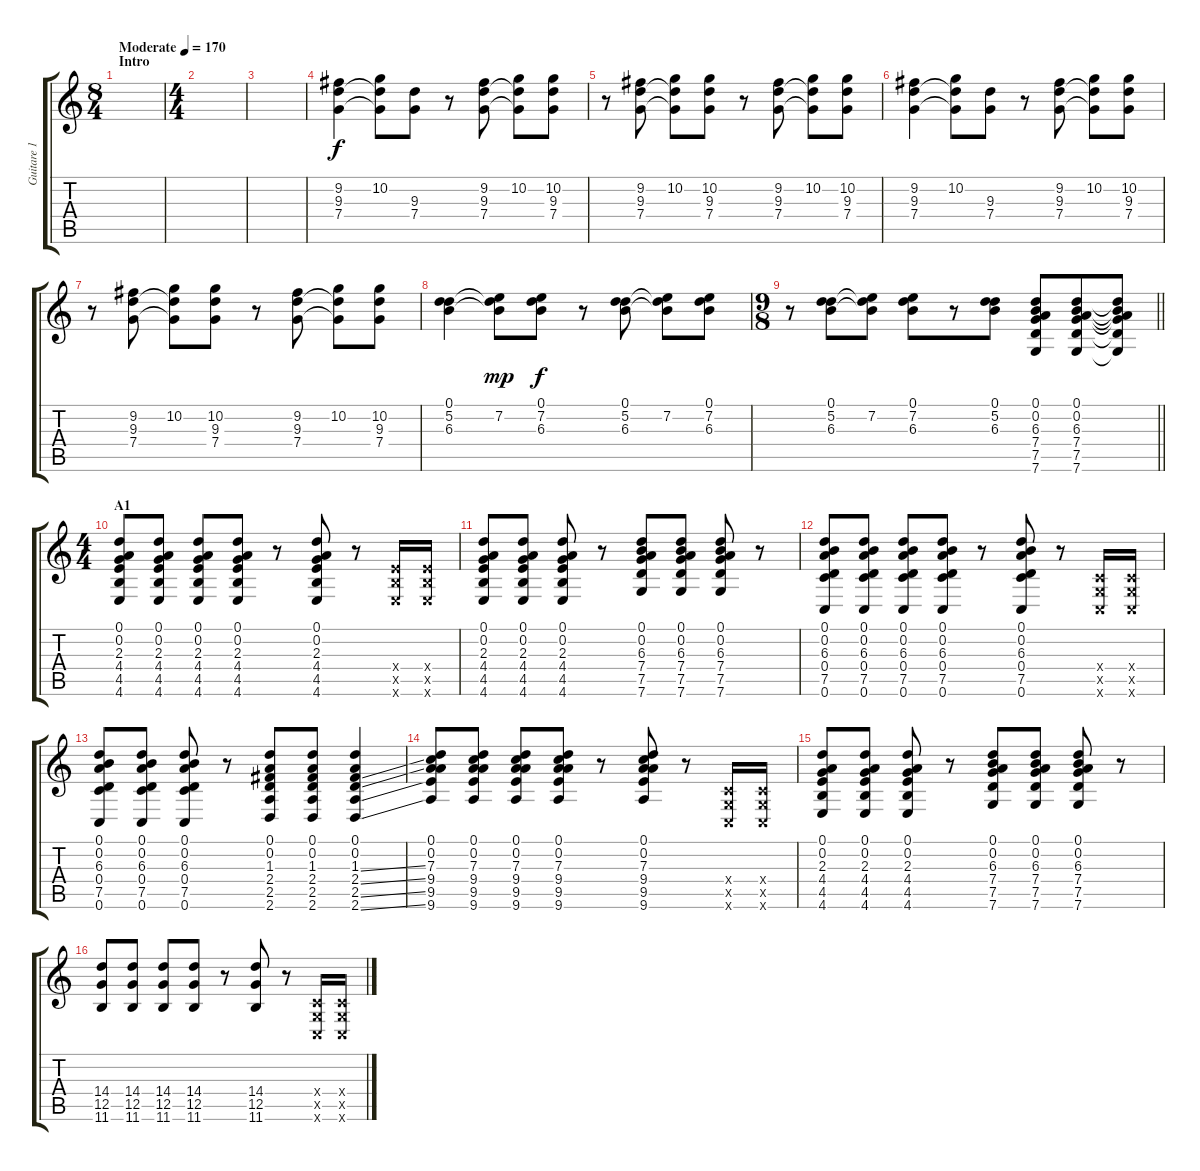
\track ("Guitare 1" "Guitare 1") {instrument overdrivenguitar}
\staff {score tabs}
\tuning (D4 A3 F3 C3 G2 C2) {hide}
\ts (8 4)
\section ("" "Intro")
\tempo (170 "Moderate")
\clef g2
\ks c
|
\ts (4 4)
|
|
(9.2 9.3 7.4).4 (10.2 9.3{t} 7.4{t}).8 (9.3 7.4).8 r.8 (9.2 9.3 7.4).8 (10.2 9.3{t} 7.4{t}).8 (10.2 9.3 7.4).8 |
r.8 (9.2 9.3 7.4).8 (10.2 9.3{t} 7.4{t}).8 (10.2 9.3 7.4).8 r.8 (9.2 9.3 7.4).8 (10.2 9.3{t} 7.4{t}).8 (10.2 9.3 7.4).8 |
(9.2 9.3 7.4).4 (10.2 9.3{t} 7.4{t}).8 (9.3 7.4).8 r.8 (9.2 9.3 7.4).8 (10.2 9.3{t} 7.4{t}).8 (10.2 9.3 7.4).8 |
r.8 (9.2 9.3 7.4).8 (10.2 9.3{t} 7.4{t}).8 (10.2 9.3 7.4).8 r.8 (9.2 9.3 7.4).8 (10.2 9.3{t} 7.4{t}).8 (10.2 9.3 7.4).8 |
(0.1 5.2 6.3).4 (0.1{t} 7.2 6.3{t}).8{dy mp} (0.1 7.2 6.3).8{dy f} r.8 (0.1 5.2 6.3).8 (0.1{t} 7.2 6.3{t}).8 (0.1 7.2 6.3).8 |
\ts (9 8)
\barLineRight lightlight
r.8 (0.1 5.2 6.3).8 (0.1{t} 7.2 6.3{t}).8 (0.1 7.2 6.3).8 r.8 (0.1 5.2 6.3).8 (0.1 0.2 6.3 7.4 7.5 7.6).8{instrument overdrivenguitar} (0.1 0.2 6.3 7.4 7.5 7.6).8 (0.1{t} 0.2{t} 6.3{t} 7.4{t} 7.5{t} 7.6{t}).8 |
\ts (4 4)
\section ("" "A1")
(0.1 0.2 2.3 4.4 4.5 4.6).8 (0.1 0.2 2.3 4.4 4.5 4.6).8 (0.1 0.2 2.3 4.4 4.5 4.6).8 (0.1 0.2 2.3 4.4 4.5 4.6).8 r.8 (0.1 0.2 2.3 4.4 4.5 4.6).8 r.8 (4.4{x} 4.5{x} 4.6{x}).16 (4.4{x} 4.5{x} 4.6{x}).16 |
(0.1 0.2 2.3 4.4 4.5 4.6).8 (0.1 0.2 2.3 4.4 4.5 4.6).8 (0.1 0.2 2.3 4.4 4.5 4.6).8 r.8 (0.1 0.2 6.3 7.4 7.5 7.6).8 (0.1 0.2 6.3 7.4 7.5 7.6).8 (0.1 0.2 6.3 7.4 7.5 7.6).8 r.8 |
(0.1 0.2 6.3 0.4 7.5 0.6).8 (0.1 0.2 6.3 0.4 7.5 0.6).8 (0.1 0.2 6.3 0.4 7.5 0.6).8 (0.1 0.2 6.3 0.4 7.5 0.6).8 r.8 (0.1 0.2 6.3 0.4 7.5 0.6).8 r.8 (0.4{x} 0.5{x} 0.6{x}).16 (0.4{x} 0.5{x} 0.6{x}).16 |
(0.1 0.2 6.3 0.4 7.5 0.6).8 (0.1 0.2 6.3 0.4 7.5 0.6).8 (0.1 0.2 6.3 0.4 7.5 0.6).8 r.8 (0.1 0.2 1.3 2.4 2.5 2.6).8 (0.1 0.2 1.3 2.4 2.5 2.6).8 (0.1 0.2 1.3{ss} 2.4{ss} 2.5{ss} 2.6{ss}).4 |
(0.1 0.2 7.3 9.4 9.5 9.6).8 (0.1 0.2 7.3 9.4 9.5 9.6).8 (0.1 0.2 7.3 9.4 9.5 9.6).8 (0.1 0.2 7.3 9.4 9.5 9.6).8 r.8 (0.1 0.2 7.3 9.4 9.5 9.6).8 r.8 (0.4{x} 0.5{x} 0.6{x}).16 (0.4{x} 0.5{x} 0.6{x}).16 |
(0.1 0.2 2.3 4.4 4.5 4.6).8 (0.1 0.2 2.3 4.4 4.5 4.6).8 (0.1 0.2 2.3 4.4 4.5 4.6).8 r.8 (0.1 0.2 6.3 7.4 7.5 7.6).8 (0.1 0.2 6.3 7.4 7.5 7.6).8 (0.1 0.2 6.3 7.4 7.5 7.6).8 r.8 |
(14.4 12.5 11.6).8 (14.4 12.5 11.6).8 (14.4 12.5 11.6).8 (14.4 12.5 11.6).8 r.8 (14.4 12.5 11.6).8 r.8 (0.4{x} 0.5{x} 0.6{x}).16 (0.4{x} 0.5{x} 0.6{x}).16
